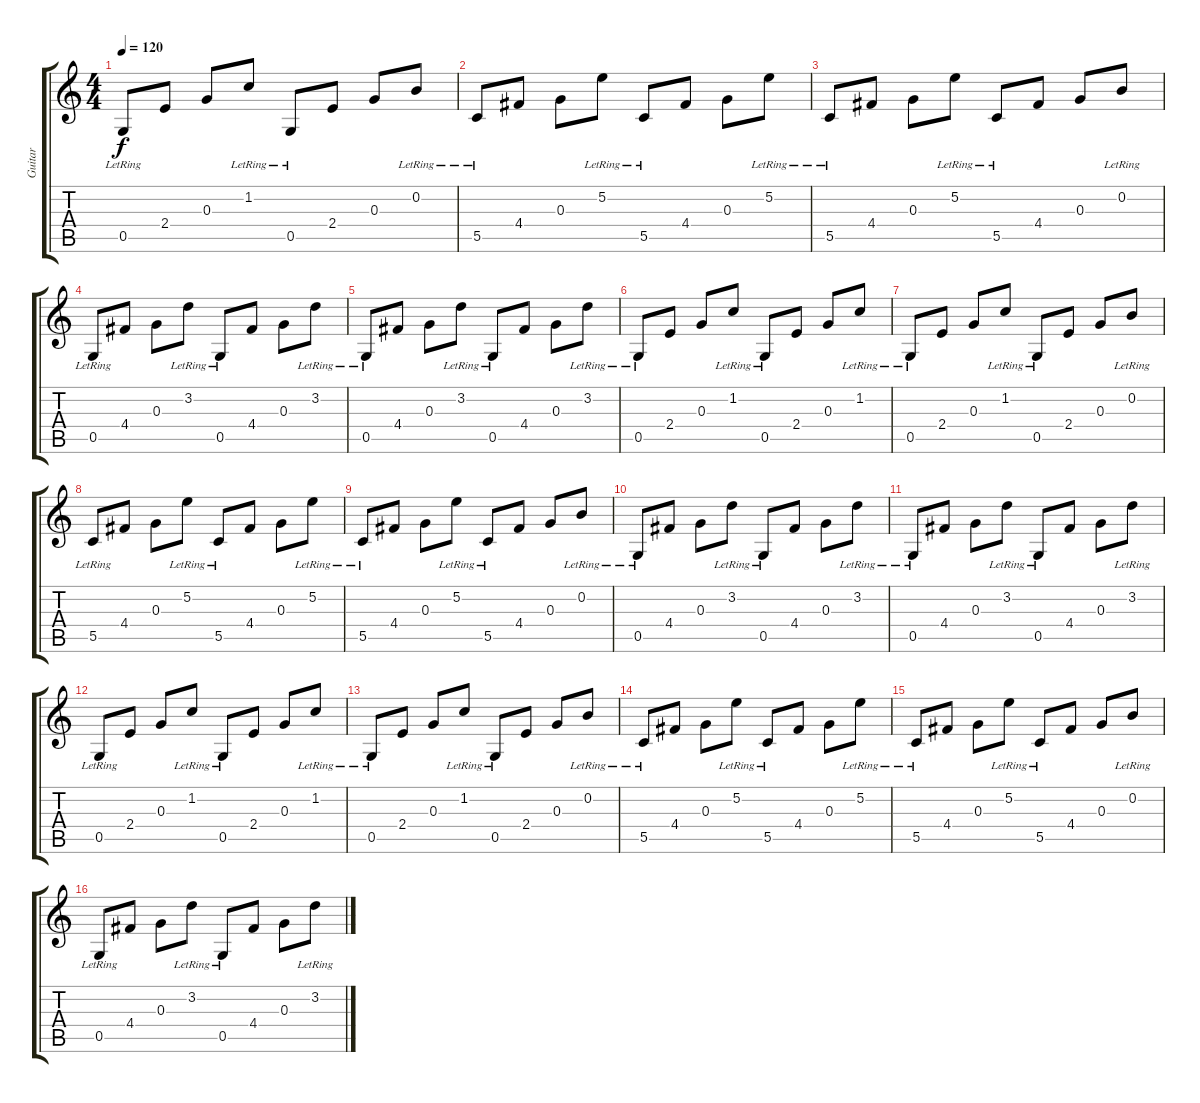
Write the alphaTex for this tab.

\track ("Guitar" "Guitar") {instrument electricguitarjazz}
\staff {score tabs}
\tuning (D4 B3 G3 D3 G2 D2) {hide}
\ts (4 4)
\tempo 120
\clef g2
\ks c
0.5{lr}.8{dy f} 2.4.8 0.3.8 1.2{lr}.8 0.5{lr}.8 2.4.8 0.3.8 0.2{lr}.8 |
5.5{lr}.8 4.4.8 0.3.8 5.2{lr}.8 5.5{lr}.8 4.4.8 0.3.8 5.2{lr}.8 |
5.5{lr}.8 4.4.8 0.3.8 5.2{lr}.8 5.5{lr}.8 4.4.8 0.3.8 0.2{lr}.8 |
0.5{lr}.8 4.4.8 0.3.8 3.2{lr}.8 0.5{lr}.8 4.4.8 0.3.8 3.2{lr}.8 |
0.5{lr}.8 4.4.8 0.3.8 3.2{lr}.8 0.5{lr}.8 4.4.8 0.3.8 3.2{lr}.8 |
0.5{lr}.8 2.4.8 0.3.8 1.2{lr}.8 0.5{lr}.8 2.4.8 0.3.8 1.2{lr}.8 |
0.5{lr}.8 2.4.8 0.3.8 1.2{lr}.8 0.5{lr}.8 2.4.8 0.3.8 0.2{lr}.8 |
5.5{lr}.8 4.4.8 0.3.8 5.2{lr}.8 5.5{lr}.8 4.4.8 0.3.8 5.2{lr}.8 |
5.5{lr}.8 4.4.8 0.3.8 5.2{lr}.8 5.5{lr}.8 4.4.8 0.3.8 0.2{lr}.8 |
0.5{lr}.8 4.4.8 0.3.8 3.2{lr}.8 0.5{lr}.8 4.4.8 0.3.8 3.2{lr}.8 |
0.5{lr}.8 4.4.8 0.3.8 3.2{lr}.8 0.5{lr}.8 4.4.8 0.3.8 3.2{lr}.8 |
0.5{lr}.8 2.4.8 0.3.8 1.2{lr}.8 0.5{lr}.8 2.4.8 0.3.8 1.2{lr}.8 |
0.5{lr}.8 2.4.8 0.3.8 1.2{lr}.8 0.5{lr}.8 2.4.8 0.3.8 0.2{lr}.8 |
5.5{lr}.8 4.4.8 0.3.8 5.2{lr}.8 5.5{lr}.8 4.4.8 0.3.8 5.2{lr}.8 |
5.5{lr}.8 4.4.8 0.3.8 5.2{lr}.8 5.5{lr}.8 4.4.8 0.3.8 0.2{lr}.8 |
0.5{lr}.8 4.4.8 0.3.8 3.2{lr}.8 0.5{lr}.8 4.4.8 0.3.8 3.2{lr}.8
